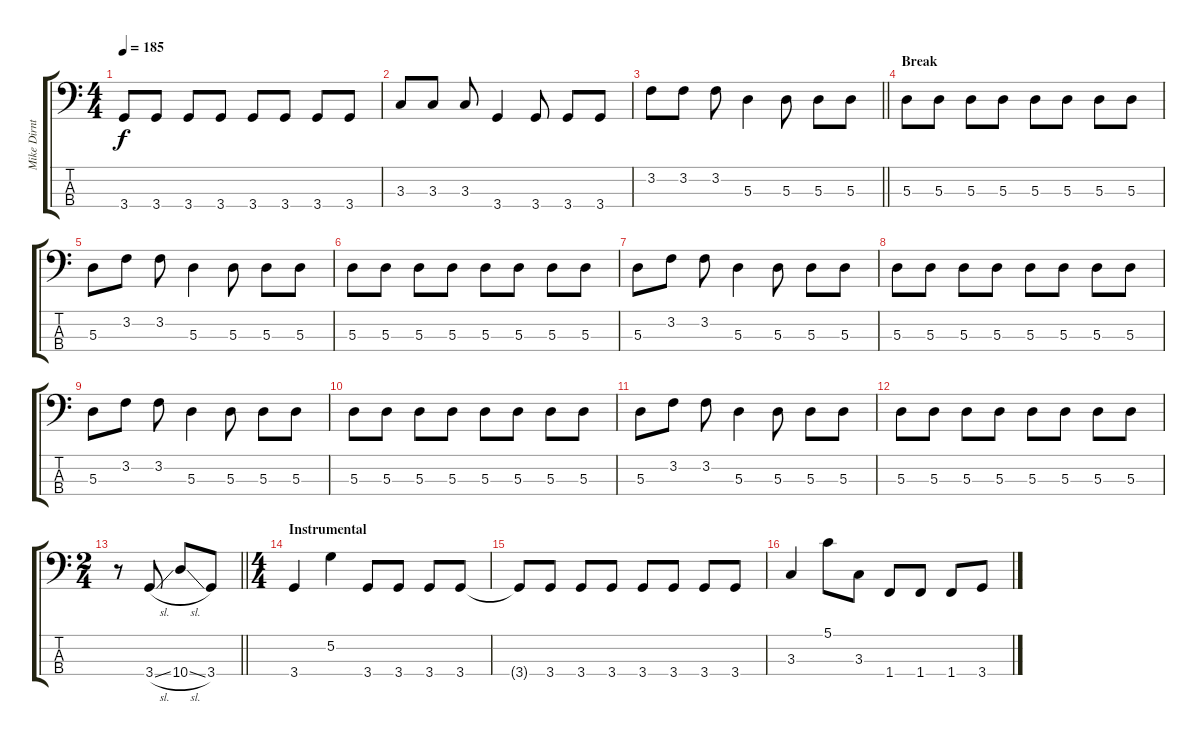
\track ("Mike Dirnt" "Mike Dirnt") {instrument electricbasspick}
\staff {score tabs}
\tuning (G2 D2 A1 E1) {hide}
\ts (4 4)
\tempo 185
\clef f4
\ks c
3.4{t}.8{dy f} 3.4.8 3.4.8 3.4.8 3.4.8 3.4.8 3.4.8 3.4.8 |
3.3.8 3.3.8 3.3.8 3.4.4 3.4.8 3.4.8 3.4.8 |
\barLineRight lightlight
3.2.8 3.2.8 3.2.8 5.3.4 5.3.8 5.3.8 5.3.8 |
\section ("" "Break")
5.3.8 5.3.8 5.3.8 5.3.8 5.3.8 5.3.8 5.3.8 5.3.8 |
5.3.8 3.2.8 3.2.8 5.3.4 5.3.8 5.3.8 5.3.8 |
5.3.8 5.3.8 5.3.8 5.3.8 5.3.8 5.3.8 5.3.8 5.3.8 |
5.3.8 3.2.8 3.2.8 5.3.4 5.3.8 5.3.8 5.3.8 |
5.3.8 5.3.8 5.3.8 5.3.8 5.3.8 5.3.8 5.3.8 5.3.8 |
5.3.8 3.2.8 3.2.8 5.3.4 5.3.8 5.3.8 5.3.8 |
5.3.8 5.3.8 5.3.8 5.3.8 5.3.8 5.3.8 5.3.8 5.3.8 |
5.3.8 3.2.8 3.2.8 5.3.4 5.3.8 5.3.8 5.3.8 |
5.3.8 5.3.8 5.3.8 5.3.8 5.3.8 5.3.8 5.3.8 5.3.8 |
\ts (2 4)
\barLineRight lightlight
r.8 3.4{sl}.8 10.4{sl}.8 3.4.8 |
\ts (4 4)
\section ("" "Instrumental")
3.4.4 5.2.4 3.4.8 3.4.8 3.4.8 3.4.8 |
3.4{t}.8 3.4.8 3.4.8 3.4.8 3.4.8 3.4.8 3.4.8 3.4.8 |
3.3.4 5.1.8 3.3.8 1.4.8 1.4.8 1.4.8 3.4.8
